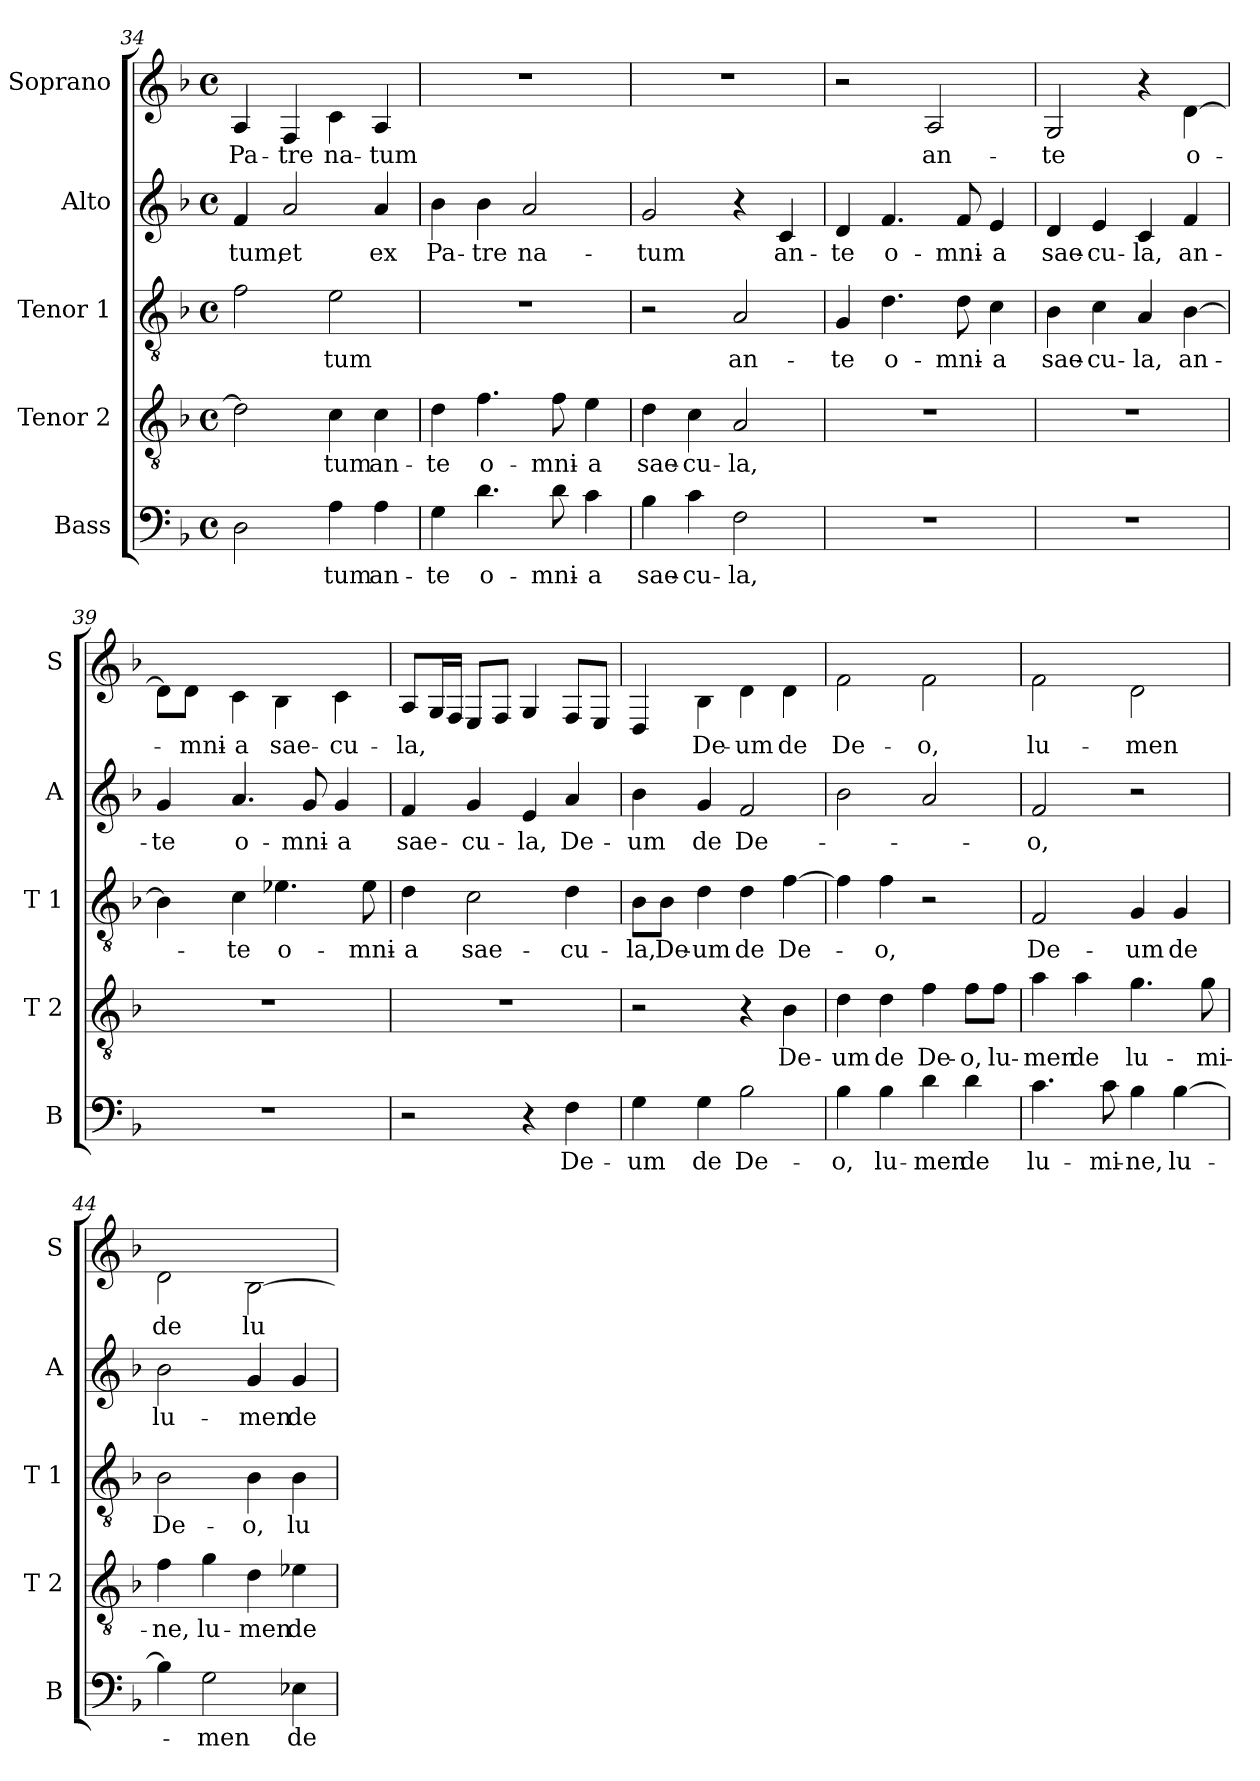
**kern	**text	**kern	**text	**kern	**text	**kern	**text	**kern	**text
*part5	*part5	*part4	*part4	*part3	*part3	*part2	*part2	*part1	*part1
*staff5	*staff5	*staff4	*staff4	*staff3	*staff3	*staff2	*staff2	*staff1	*staff1
*I"Bass	*	*I"Tenor 2	*	*I"Tenor 1	*	*I"Alto	*	*I"Soprano	*
*I'B	*	*I'T 2	*	*I'T 1	*	*I'A	*	*I'S	*
!!LO:PB:g=z
*clefF4	*	*clefGv2	*	*clefGv2	*	*clefG2	*	*clefG2	*
*	*	*	*	*	*	*	*	*ITrd-7c-12	*
*k[b-]	*	*k[b-]	*	*k[b-]	*	*k[b-]	*	*k[b-]	*
*d:	*	*d:	*	*d:	*	*d:	*	*d:	*
*M4/4	*	*M4/4	*	*M4/4	*	*M4/4	*	*M4/4	*
*met(c)	*	*met(c)	*	*met(c)	*	*met(c)	*	*met(c)	*
=34	=34	=34	=34	=34	=34	=34	=34	=34	=34
2D\	.	2d\]	.	2f\	.	4f/	-tum,	4a/	Pa-
.	.	.	.	.	.	2a/	et	4f/	-tre
4A\	-tum	4c\	-tum	2e\	-tum	.	.	4cc\	na-
4A\	an-	4c\	an-	.	.	4a/	ex	4a/	-tum
=35	=35	=35	=35	=35	=35	=35	=35	=35	=35
4G\	-te	4d\	-te	1r	.	4b-\	Pa-	1r	.
4.d\	o-	4.f\	o-	.	.	4b-\	-tre	.	.
.	.	.	.	.	.	2a/	na-	.	.
8d\	-mni-	8f\	-mni-	.	.	.	.	.	.
4c\	-a	4e\	-a	.	.	.	.	.	.
=36	=36	=36	=36	=36	=36	=36	=36	=36	=36
4B-\	sae-	4d\	sae-	2r	.	2g/	-tum	1r	.
4c\	-cu-	4c\	-cu-	.	.	.	.	.	.
2F\	-la,	2A/	-la,	2A/	an-	4r	.	.	.
.	.	.	.	.	.	4c/	an-	.	.
=37	=37	=37	=37	=37	=37	=37	=37	=37	=37
1r	.	1r	.	4G/	-te	4d/	-te	2r	.
.	.	.	.	4.d\	o-	4.f/	o-	.	.
.	.	.	.	.	.	.	.	2a/	an-
.	.	.	.	8d\	-mni-	8f/	-mni-	.	.
.	.	.	.	4c\	-a	4e/	-a	.	.
=38	=38	=38	=38	=38	=38	=38	=38	=38	=38
1r	.	1r	.	4B-\	sae-	4d/	sae-	2g/	-te
.	.	.	.	4c\	-cu-	4e/	-cu-	.	.
.	.	.	.	4A/	-la,	4c/	-la,	4r	.
.	.	.	.	[4B-\	an-	4f/	an-	[4dd\	o-
=39	=39	=39	=39	=39	=39	=39	=39	=39	=39
1r	.	1r	.	4B-\]	.	4g/	-te	8dd\L]	.
.	.	.	.	.	.	.	.	8dd\J	-mni-
.	.	.	.	4c\	-te	4.a/	o-	4cc\	-a
.	.	.	.	4.e-X\	o-	.	.	4b-\	sae-
.	.	.	.	.	.	8g/	-mni-	.	.
.	.	.	.	.	.	4g/	-a	4cc\	-cu-
.	.	.	.	8e-\	-mni-	.	.	.	.
!!LO:LB:g=z
=40	=40	=40	=40	=40	=40	=40	=40	=40	=40
2r	.	1r	.	4d\	-a	4f/	sae-	8a/L	-la,
.	.	.	.	.	.	.	.	16g/L	.
.	.	.	.	.	.	.	.	16f/JJ	.
.	.	.	.	2c\	sae-	4g/	-cu-	8e/L	.
.	.	.	.	.	.	.	.	8f/J	.
4r	.	.	.	.	.	4e/	-la,	4g/	.
4F\	De-	.	.	4d\	-cu-	4a/	De-	8f/L	.
.	.	.	.	.	.	.	.	8e/J	.
=41	=41	=41	=41	=41	=41	=41	=41	=41	=41
4G\	-um	2r	.	8B-\L	-la,	4b-\	-um	4d/	.
.	.	.	.	8B-\J	De-	.	.	.	.
4G\	de	.	.	4d\	-um	4g/	de	4b-\	De-
2B-\	De-	4r	.	4d\	de	2f/	De-	4dd\	-um
.	.	4B-\	De-	[4f\	De-	.	.	4dd\	de
=42	=42	=42	=42	=42	=42	=42	=42	=42	=42
4B-\	-o,	4d\	-um	4f\]	.	2b-\	.	2ff\	De-
4B-\	lu-	4d\	de	4f\	-o,	.	.	.	.
4d\	-men	4f\	De-	2r	.	2a/	.	2ff\	-o,
4d\	de	8f\L	-o,	.	.	.	.	.	.
.	.	8f\J	lu-	.	.	.	.	.	.
=43	=43	=43	=43	=43	=43	=43	=43	=43	=43
4.c\	lu-	4a\	-men	2F/	De-	2f/	-o,	2ff\	lu-
.	.	4a\	de	.	.	.	.	.	.
8c\	-mi-	.	.	.	.	.	.	.	.
4B-\	-ne,	4.g\	lu-	4G/	-um	2r	.	2dd\	-men
[4B-\	lu-	.	.	4G/	de	.	.	.	.
.	.	8g\	-mi-	.	.	.	.	.	.
=44	=44	=44	=44	=44	=44	=44	=44	=44	=44
4B-\]	.	4f\	-ne,	2B-\	De-	2b-\	lu-	2dd\	de
2G\	-men	4g\	lu-	.	.	.	.	.	.
.	.	4d\	-men	4B-\	-o,	4g/	-men	[2b-\	lu-
4E-X\	de	4e-X\	de	4B-\	lu-	4g/	de	.	.
=	=	=	=	=	=	=	=	=	=
*-	*-	*-	*-	*-	*-	*-	*-	*-	*-
